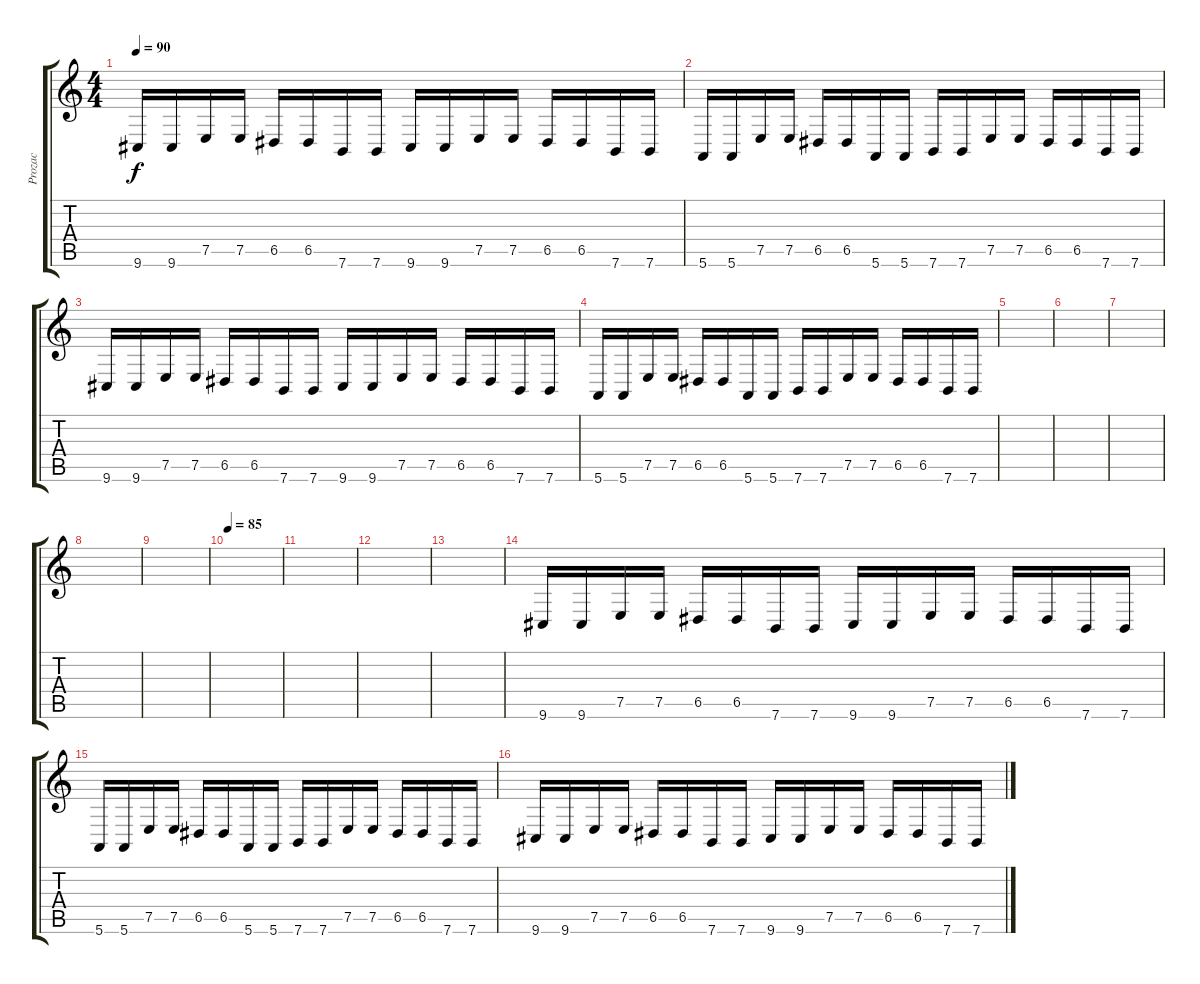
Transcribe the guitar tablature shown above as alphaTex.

\track ("Prozac" "Prozac") {instrument violin}
\staff {score tabs}
\tuning (E4 B3 G3 D3 A2 E2) {hide}
\ts (4 4)
\tempo 90
\clef g2
\ks c
9.6.16{dy f} 9.6.16 7.5.16 7.5.16 6.5.16 6.5.16 7.6.16 7.6.16 9.6.16 9.6.16 7.5.16 7.5.16 6.5.16 6.5.16 7.6.16 7.6.16 |
5.6.16 5.6.16 7.5.16 7.5.16 6.5.16 6.5.16 5.6.16 5.6.16 7.6.16 7.6.16 7.5.16 7.5.16 6.5.16 6.5.16 7.6.16 7.6.16 |
9.6.16 9.6.16 7.5.16 7.5.16 6.5.16 6.5.16 7.6.16 7.6.16 9.6.16 9.6.16 7.5.16 7.5.16 6.5.16 6.5.16 7.6.16 7.6.16 |
5.6.16 5.6.16 7.5.16 7.5.16 6.5.16 6.5.16 5.6.16 5.6.16 7.6.16 7.6.16 7.5.16 7.5.16 6.5.16 6.5.16 7.6.16 7.6.16 |
|
|
|
|
|
\tempo 83
\tempo 85
|
|
|
|
9.6.16 9.6.16 7.5.16 7.5.16 6.5.16 6.5.16 7.6.16 7.6.16 9.6.16 9.6.16 7.5.16 7.5.16 6.5.16 6.5.16 7.6.16 7.6.16 |
5.6.16 5.6.16 7.5.16 7.5.16 6.5.16 6.5.16 5.6.16 5.6.16 7.6.16 7.6.16 7.5.16 7.5.16 6.5.16 6.5.16 7.6.16 7.6.16 |
9.6.16 9.6.16 7.5.16 7.5.16 6.5.16 6.5.16 7.6.16 7.6.16 9.6.16 9.6.16 7.5.16 7.5.16 6.5.16 6.5.16 7.6.16 7.6.16
